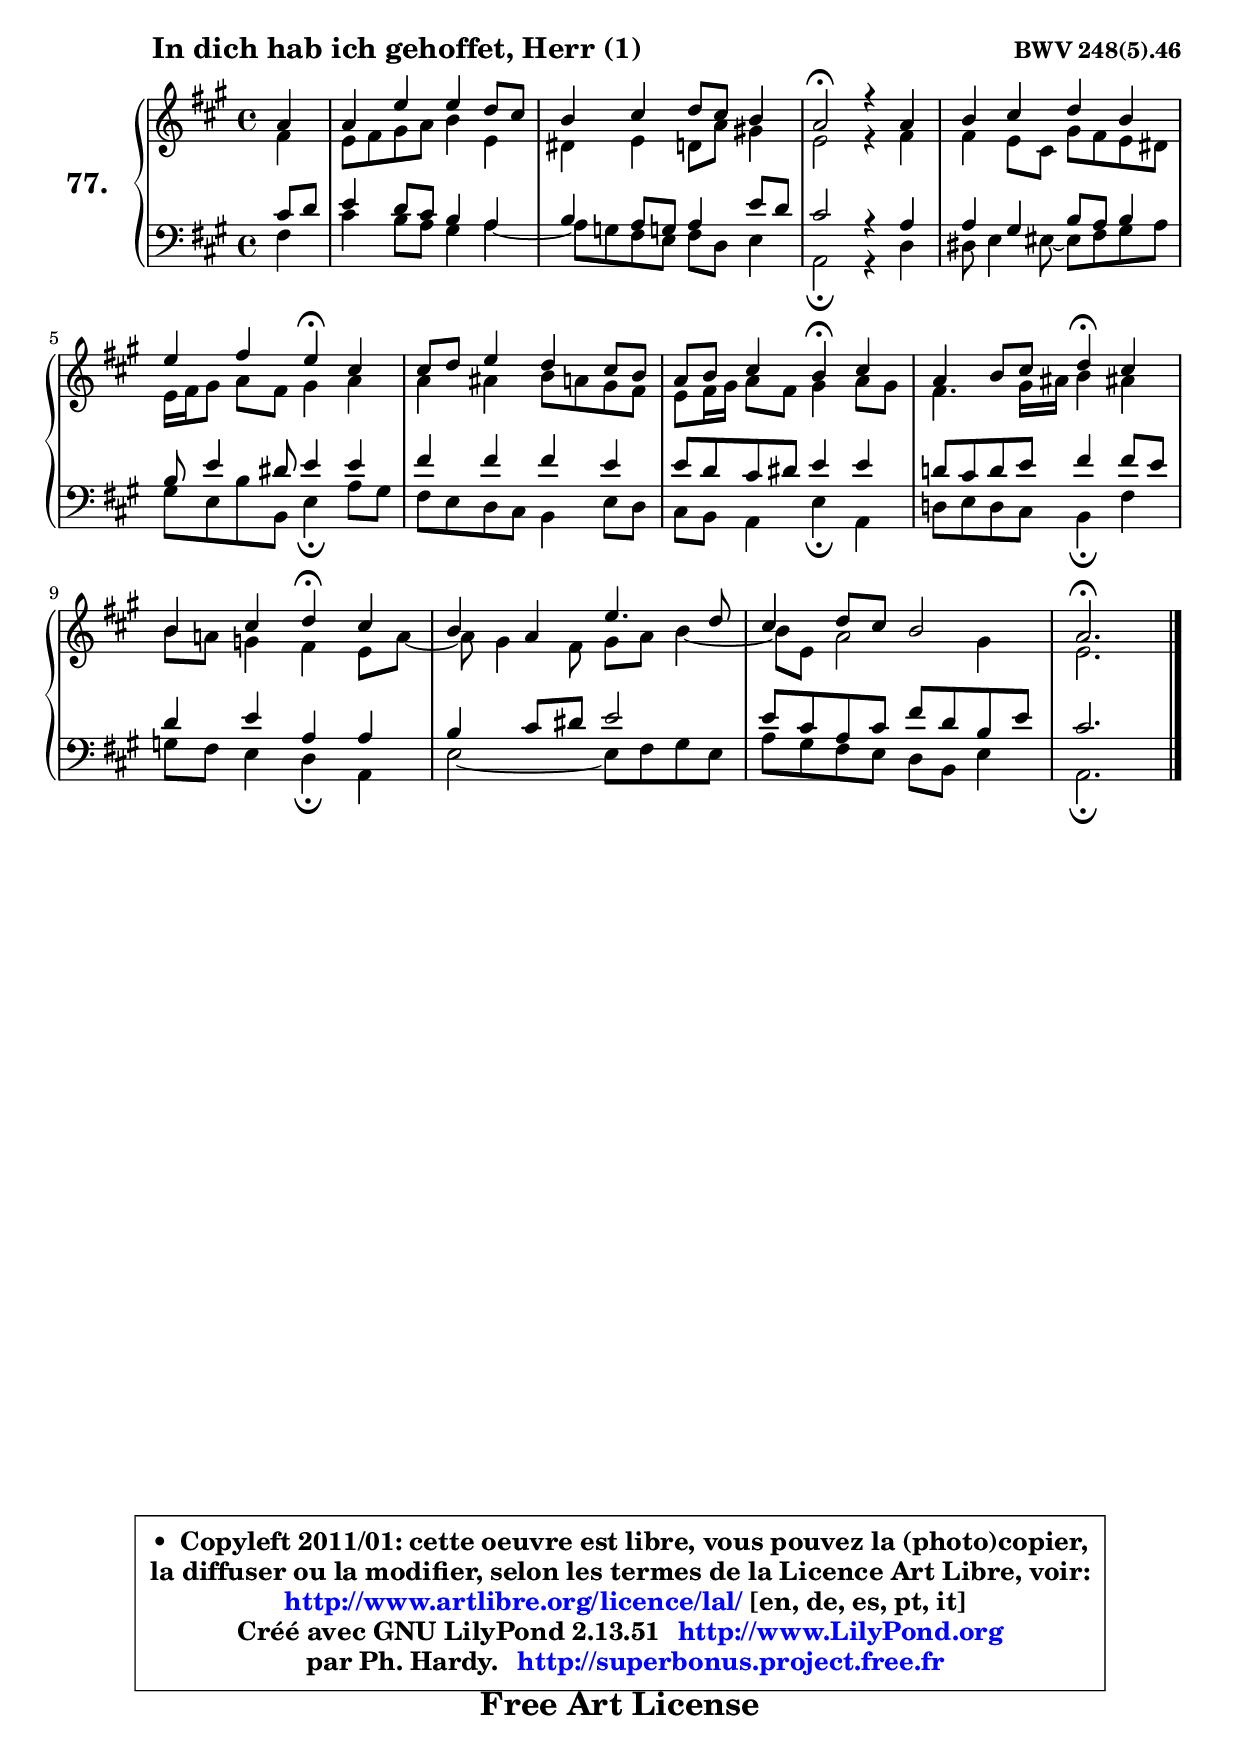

\version "2.13.51"

    \paper {
%	system-system-spacing #'padding = #0.1
%	score-system-spacing #'padding = #0.1
%	ragged-bottom = ##f
%	ragged-last-bottom = ##f
	}

    \header {
      opus = \markup { \bold "BWV 248(5).46" }
      piece = \markup { \hspace #9 \fontsize #2 \bold "In dich hab ich gehoffet, Herr (1)" }
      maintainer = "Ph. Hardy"
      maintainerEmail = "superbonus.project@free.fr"
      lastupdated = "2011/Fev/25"
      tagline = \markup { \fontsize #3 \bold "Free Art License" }
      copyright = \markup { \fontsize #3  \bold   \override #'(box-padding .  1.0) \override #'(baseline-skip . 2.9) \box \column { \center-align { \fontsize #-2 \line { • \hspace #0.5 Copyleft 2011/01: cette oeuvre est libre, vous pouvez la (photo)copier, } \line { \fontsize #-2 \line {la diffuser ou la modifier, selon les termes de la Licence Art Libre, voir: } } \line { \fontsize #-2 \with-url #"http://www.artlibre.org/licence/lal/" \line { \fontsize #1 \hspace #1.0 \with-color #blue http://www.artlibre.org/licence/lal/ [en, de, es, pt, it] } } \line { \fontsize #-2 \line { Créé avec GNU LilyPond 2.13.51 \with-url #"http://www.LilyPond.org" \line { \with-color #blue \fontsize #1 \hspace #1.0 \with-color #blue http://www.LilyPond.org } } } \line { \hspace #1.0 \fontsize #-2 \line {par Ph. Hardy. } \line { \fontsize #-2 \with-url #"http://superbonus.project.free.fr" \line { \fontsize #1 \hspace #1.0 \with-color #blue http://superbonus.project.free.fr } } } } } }

	  }

  guidemidi = {
        r4 |
        R1 |
        R1 |
        \tempo 4 = 34 r2 \tempo 4 = 78 r2 |
        R1 |
        r2 \tempo 4 = 30 r4 \tempo 4 = 78 r4 |
        R1 |
        r2 \tempo 4 = 30 r4 \tempo 4 = 78 r4 |
        r2 \tempo 4 = 30 r4 \tempo 4 = 78 r4 |
        r2 \tempo 4 = 30 r4 \tempo 4 = 78 r4 |
        R1 |
        R1 |
        \tempo 4 = 40 r2. 
	}

  upper = {
	\time 4/4
	\key a \major
	\clef treble
	\partial 4
	\voiceOne
	<< { 
	% SOPRANO
	\set Voice.midiInstrument = "acoustic grand"
	\relative c'' {
        a4 |
        a4 e' e d8 cis |
        b4 cis d8 cis b4 |
        a2\fermata r4 a4 |
        b4 cis d b |
        e4 fis e\fermata cis |
        cis8 d e4 d cis8 b |
        a8 b cis4 b\fermata cis |
        a4 b8 cis d4\fermata cis |
        b4 cis d\fermata cis |
        b4 a e'4. d8 |
        cis4 d8 cis b2 |
        a2.\fermata
        \bar "|."
	} % fin de relative
	}

	\context Voice="1" { \voiceTwo 
	% ALTO
	\set Voice.midiInstrument = "acoustic grand"
	\relative c' {
        fis4 |
        e8 fis gis a b4 e, |
        dis4 e d8 a' gis!4 |
        e2 r4 fis4 |
        fis4 e8 cis gis' fis e dis |
        e16 fis16 gis8 a fis gis4 a |
        a4 ais b8 a gis fis |
        e8 fis16 gis a8 fis gis4 a8 gis |
        fis4. gis16 ais b4 ais! |
        b8 a! g4 fis e8 a8 ~ |
	a8 gis4 fis8 gis a b4 ~ |
	b8 e,8 a2 gis4 |
        e2.
        \bar "|."
	} % fin de relative
	\oneVoice
	} >>
	}

    lower = {
	\time 4/4
	\key a \major
	\clef bass
	\partial 4
	\voiceOne
	<< { 
	% TENOR
	\set Voice.midiInstrument = "acoustic grand"
	\relative c' {
        cis8 d |
        e4 d8 cis b4 a |
        b4 a8 g! a4 e'8 d |
        cis2 r4 a4 |
        a4 gis b8 a b4 |
        b8 e4 dis8 e4 e |
        fis4 fis fis e |
        e8 d cis dis e4 e |
        d!8 cis d e fis4 fis8 e |
        d4 e a, a |
        b4 cis8 dis e2 |
        e8 cis a cis fis d b e |
        cis2.
        \bar "|."
	} % fin de relative
	}
	\context Voice="1" { \voiceTwo 
	% BASS
	\set Voice.midiInstrument = "acoustic grand"
	\relative c {
        fis4 |
        cis'4 b8 a gis4 a4 ~ |
	a8 g8 fis e fis d e4 |
        a,2\fermata r4 d4 |
        dis8 e4 eis8 ~ eis fis8 gis a |
        gis8 e b' b, e4\fermata a8 gis |
        fis8 e d cis b4 e8 d |
        cis8 b a4 e'\fermata a, |
        d!8 e d cis b4\fermata fis' |
        g8 fis e4 d\fermata a |
        e'2 ~ e8 fis gis e |
        a8 gis fis e d b e4 |
        a,2.\fermata
        \bar "|."
	} % fin de relative
	\oneVoice
	} >>
	}


    \score { 

	\new PianoStaff <<
	\set PianoStaff.instrumentName = \markup { \bold \huge "77." }
	\new Staff = "upper" \upper
	\new Staff = "lower" \lower
	>>

    \layout {
%	ragged-last = ##f
	   }

         } % fin de score

  \score {
    \unfoldRepeats { << \guidemidi \upper \lower >> }
    \midi {
    \context {
     \Staff
      \remove "Staff_performer"
               }

     \context {
      \Voice
       \consists "Staff_performer"
                }

     \context { 
      \Score
      tempoWholesPerMinute = #(ly:make-moment 78 4)
		}
	    }
	}

